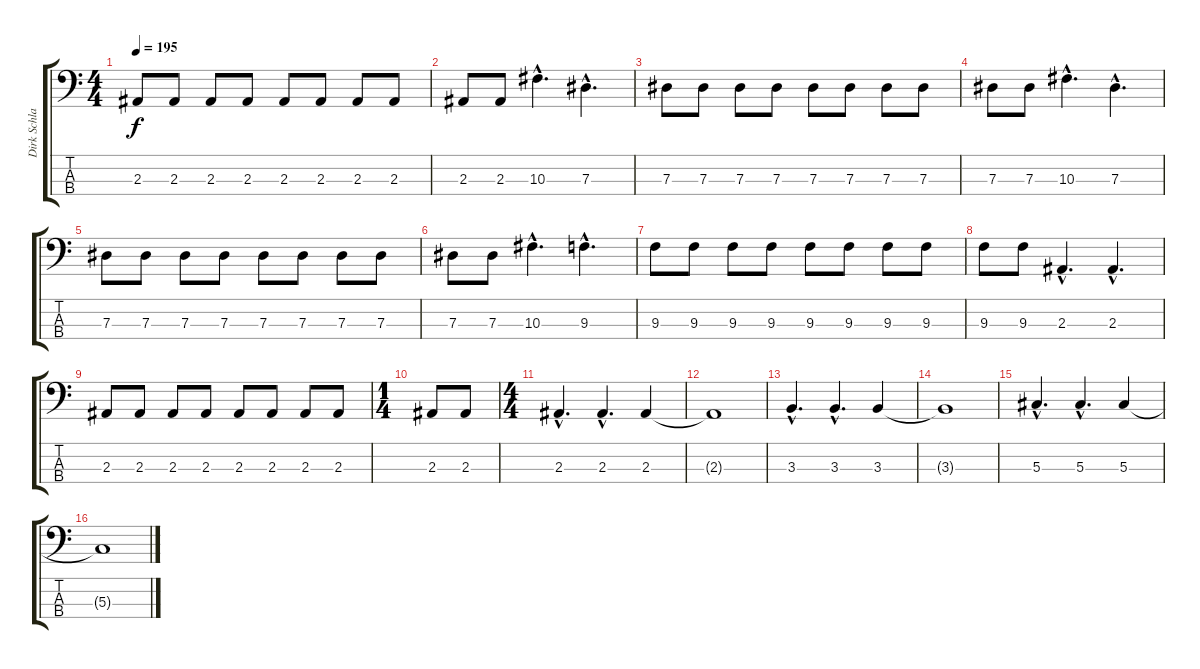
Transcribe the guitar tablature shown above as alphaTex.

\track ("Dirk Schlachter" "Dirk Schla") {instrument electricbassfinger}
\staff {score tabs}
\tuning (Gb2 Db2 Ab1 Eb1) {hide}
\ts (4 4)
\tempo 195
\clef f4
\ks c
2.3.8{dy f} 2.3.8 2.3.8 2.3.8 2.3.8 2.3.8 2.3.8 2.3.8 |
2.3.8 2.3.8 10.3{hac}.4{d} 7.3{hac}.4{d} |
7.3.8 7.3.8 7.3.8 7.3.8 7.3.8 7.3.8 7.3.8 7.3.8 |
7.3.8 7.3.8 10.3{hac}.4{d} 7.3{hac}.4{d} |
7.3.8 7.3.8 7.3.8 7.3.8 7.3.8 7.3.8 7.3.8 7.3.8 |
7.3.8 7.3.8 10.3{hac}.4{d} 9.3{hac}.4{d} |
9.3.8 9.3.8 9.3.8 9.3.8 9.3.8 9.3.8 9.3.8 9.3.8 |
9.3.8 9.3.8 2.3{hac}.4{d} 2.3{hac}.4{d} |
2.3.8 2.3.8 2.3.8 2.3.8 2.3.8 2.3.8 2.3.8 2.3.8 |
\ts (1 4)
2.3.8 2.3.8 |
\ts (4 4)
2.3{hac}.4{d} 2.3{hac}.4{d} 2.3.4 |
2.3{t}.1 |
3.3{hac}.4{d} 3.3{hac}.4{d} 3.3.4 |
3.3{t}.1 |
5.3{hac}.4{d} 5.3{hac}.4{d} 5.3.4 |
5.3{t}.1
